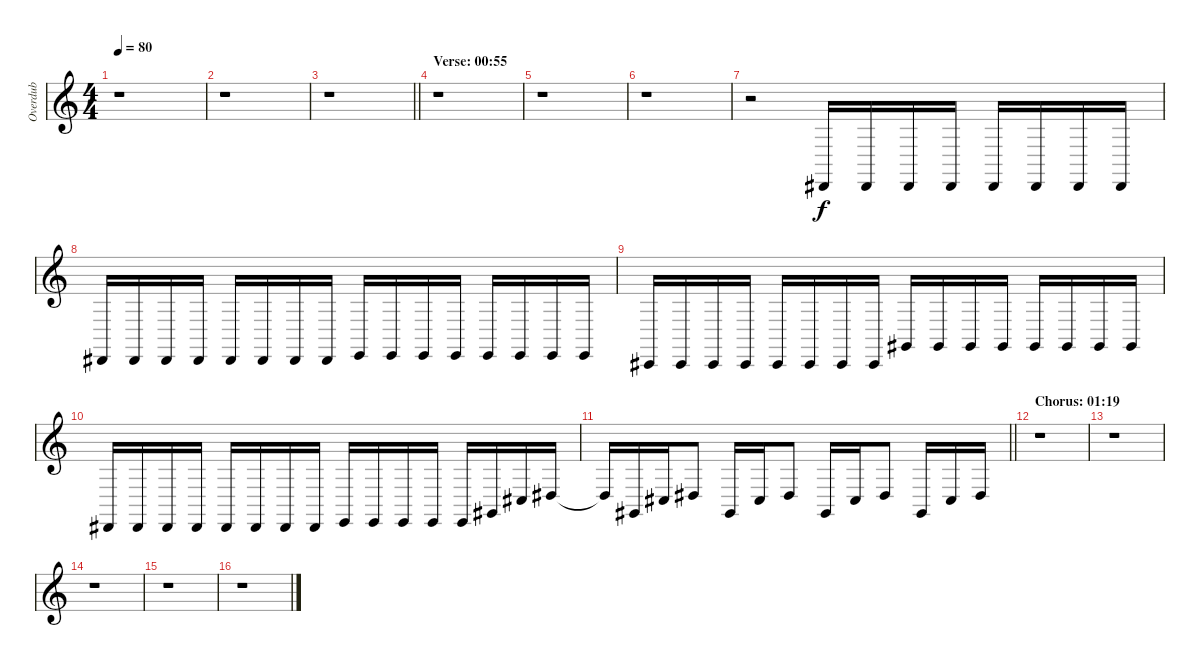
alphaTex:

\track ("Overdub" "Overdub") {instrument lead8bassandlead}
\staff {score}
\tuning (Eb4 Bb3 Gb3 Db3 Ab2 Db2) {hide}
\ts (4 4)
\tempo 80
\clef g2
\ks c
r.1{dy f} |
r.1 |
\barLineRight lightlight
r.1 |
\section ("" "Verse: 00:55")
r.1 |
r.1 |
r.1 |
r.2{volume 0} 2.6.16{volume 7} 2.6.16 2.6.16 2.6.16 2.6.16 2.6.16 2.6.16 2.6.16 |
2.6.16 2.6.16 2.6.16 2.6.16 2.6.16 2.6.16 2.6.16 2.6.16 3.6.16 3.6.16 3.6.16 3.6.16 3.6.16 3.6.16 3.6.16 3.6.16 |
0.6.16 0.6.16 0.6.16 0.6.16 0.6.16 0.6.16 0.6.16 0.6.16 7.6.16 7.6.16 7.6.16 7.6.16 7.6.16 7.6.16 7.6.16 7.6.16 |
2.6.16 2.6.16 2.6.16 2.6.16 2.6.16 2.6.16 2.6.16 2.6.16 3.6.16 3.6.16 3.6.16 3.6.16 3.6.16 0.5.16 5.5.16 7.5.16 |
\barLineRight lightlight
7.5{t}.16 0.5.16 5.5.16 7.5.8 0.5.16 5.5.16 7.5.8 0.5.16 5.5.16 7.5.8 0.5.16 5.5.16 7.5.16 |
\section ("" "Chorus: 01:19")
r.1 |
r.1 |
r.1 |
r.1 |
r.1
